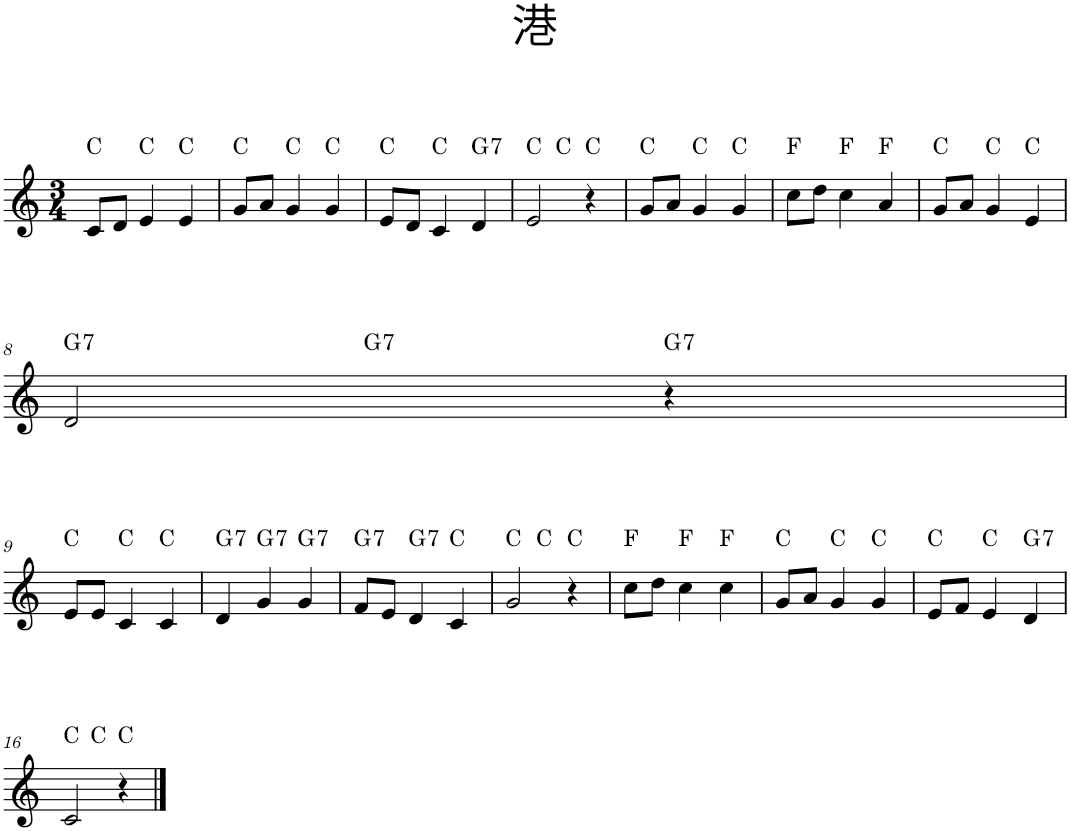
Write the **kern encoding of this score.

**kern	**harte
*part1	*part1
*staff1	*
*I"Piano	*
*I'Pno.	*
*clefG2	*
*k[]	*
*M3/4	*
=1	=1
8c/L	C:maj
8d/J	.
4e/	C:maj
4e/	C:maj
=2	=2
8g/L	C:maj
8a/J	.
4g/	C:maj
4g/	C:maj
=3	=3
8e/L	C:maj
8d/J	.
4c/	C:maj
!	!LO:H:kt=7
4d/	G:7
=4	=4
*^	*
2e/	4ryy	C:maj
.	2ryy	C:maj
4r	.	C:maj
*v	*v	*
=5	=5
8g/L	C:maj
8a/J	.
4g/	C:maj
4g/	C:maj
=6	=6
8cc\L	F:maj
8dd\J	.
4cc\	F:maj
4a/	F:maj
=7	=7
8g/L	C:maj
8a/J	.
4g/	C:maj
4e/	C:maj
!!LO:LB:g=z
=8	=8
!	!LO:H:kt=7
*^	*
2d/	4ryy	G:7
!	!	!LO:H:kt=7
.	2ryy	G:7
!	!	!LO:H:kt=7
4r	.	G:7
*v	*v	*
!!LO:LB:g=z
=9	=9
8e/L	C:maj
8e/J	.
4c/	C:maj
4c/	C:maj
=10	=10
!	!LO:H:kt=7
4d/	G:7
!	!LO:H:kt=7
4g/	G:7
!	!LO:H:kt=7
4g/	G:7
=11	=11
!	!LO:H:kt=7
8f/L	G:7
8e/J	.
!	!LO:H:kt=7
4d/	G:7
4c/	C:maj
=12	=12
*^	*
2g/	4ryy	C:maj
.	2ryy	C:maj
4r	.	C:maj
*v	*v	*
=13	=13
8cc\L	F:maj
8dd\J	.
4cc\	F:maj
4cc\	F:maj
=14	=14
8g/L	C:maj
8a/J	.
4g/	C:maj
4g/	C:maj
=15	=15
8e/L	C:maj
8f/J	.
4e/	C:maj
!	!LO:H:kt=7
4d/	G:7
!!LO:LB:g=z
=16	=16
*^	*
2c/	4ryy	C:maj
.	2ryy	C:maj
4r	.	C:maj
*v	*v	*
==	==
*-	*-
